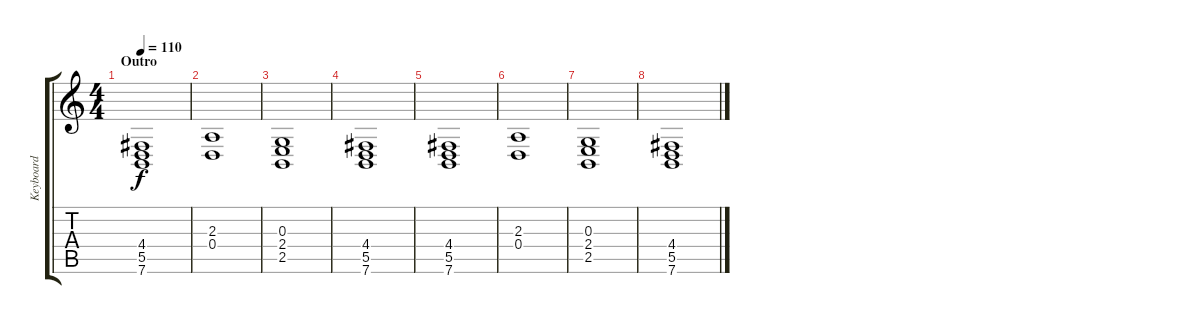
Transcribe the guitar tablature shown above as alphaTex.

\track ("Keyboard" "Keyboard") {instrument acousticgrandpiano}
\staff {score tabs}
\tuning (E4 B3 G3 D3 A2 E2) {hide}
\ts (4 4)
\section ("" "Outro")
\tempo 110
\clef g2
\ks c
(4.4 5.5 7.6).1{dy f} |
(2.3 0.4).1 |
(0.3 2.4 2.5).1 |
(4.4 5.5 7.6).1 |
(4.4 5.5 7.6).1 |
(2.3 0.4).1 |
(0.3 2.4 2.5).1 |
(4.4 5.5 7.6).1
